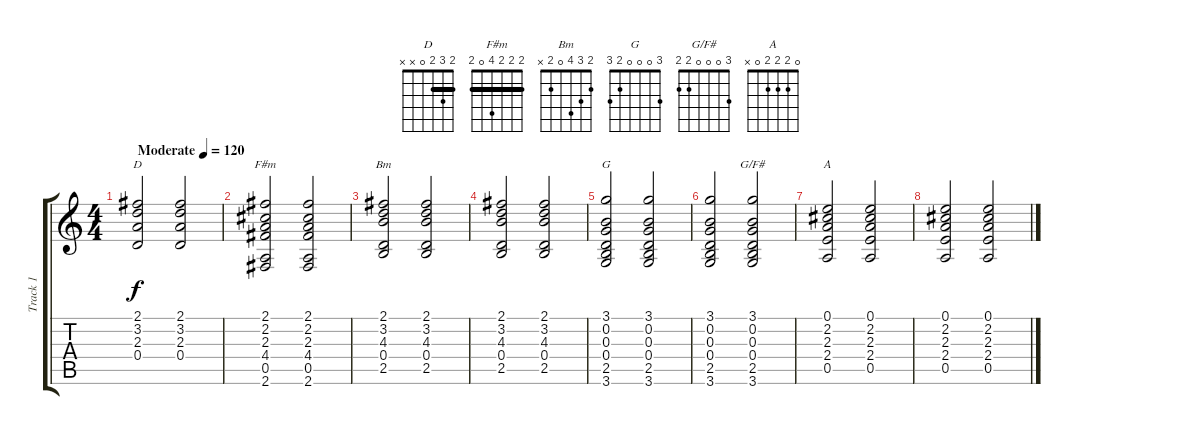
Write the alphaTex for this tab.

\track ("Track 1" "Track 1") {instrument acousticguitarsteel}
\staff {score tabs}
\tuning (E4 B3 G3 D3 A2 E2) {hide}
\chord ("D" 2 3 2 0 x x) {barre 2}
\chord ("F#m" 2 2 2 4 0 2) {barre 2}
\chord ("Bm" 2 3 4 0 2 x)
\chord ("G" 3 0 0 0 2 3)
\chord ("G/F#" 3 0 0 0 2 2)
\chord ("A" 0 2 2 2 0 x)
\ts (4 4)
\tempo (120 "Moderate")
\clef g2
\ks c
(2.1 3.2 2.3 0.4).2{ch "D" dy f instrument acousticguitarsteel} (2.1 3.2 2.3 0.4).2 |
(2.1 2.2 2.3 4.4 0.5 2.6).2{ch "F#m"} (2.1 2.2 2.3 4.4 0.5 2.6).2 |
(2.1 3.2 4.3 0.4 2.5).2{ch "Bm"} (2.1 3.2 4.3 0.4 2.5).2 |
(2.1 3.2 4.3 0.4 2.5).2 (2.1 3.2 4.3 0.4 2.5).2 |
(3.1 0.2 0.3 0.4 2.5 3.6).2{ch "G"} (3.1 0.2 0.3 0.4 2.5 3.6).2 |
(3.1 0.2 0.3 0.4 2.5 3.6).2 (3.1 0.2 0.3 0.4 2.5 3.6).2{ch "G/F#"} |
(0.1 2.2 2.3 2.4 0.5).2{ch "A"} (0.1 2.2 2.3 2.4 0.5).2 |
(0.1 2.2 2.3 2.4 0.5).2 (0.1 2.2 2.3 2.4 0.5).2
